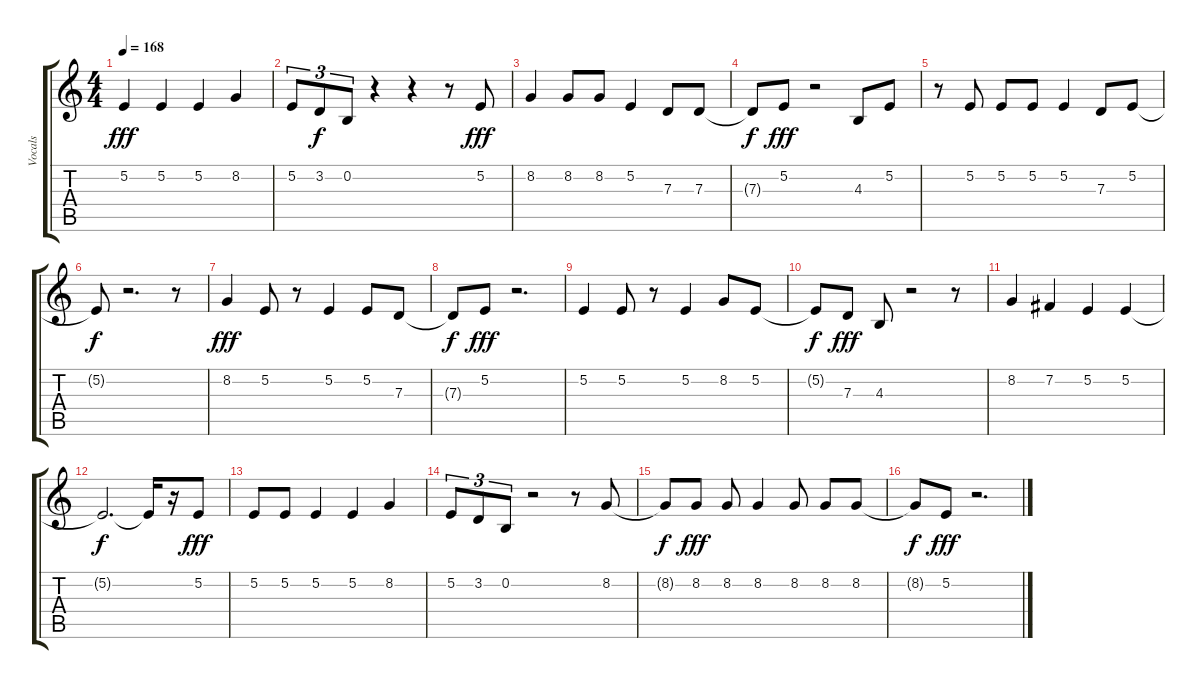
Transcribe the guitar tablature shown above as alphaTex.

\track ("Vocals" "Vocals") {instrument lead2sawtooth}
\staff {score tabs}
\tuning (E4 B3 G3 D3 A2 E2) {hide}
\ts (4 4)
\tempo 168
\clef g2
\ks c
5.2.4{dy fff} 5.2.4 5.2.4 8.2.4 |
5.2.8{tu (3 2)} 3.2.8{tu (3 2) dy f} 0.2.8{tu (3 2)} r.4 r.4 r.8 5.2.8{dy fff} |
8.2.4 8.2.8 8.2.8 5.2.4 7.3.8 7.3.8 |
7.3{t}.8{dy f} 5.2.8{dy fff} r.2 4.3.8 5.2.8 |
r.8 5.2.8 5.2.8 5.2.8 5.2.4 7.3.8 5.2.8 |
5.2{t}.8{dy f} r.2{d} r.8 |
8.2.4{dy fff} 5.2.8 r.8 5.2.4 5.2.8 7.3.8 |
7.3{t}.8{dy f} 5.2.8{dy fff} r.2{d} |
5.2.4 5.2.8 r.8 5.2.4 8.2.8 5.2.8 |
5.2{t}.8{dy f} 7.3.8{dy fff} 4.3.8 r.2 r.8 |
8.2.4 7.2.4 5.2.4 5.2.4 |
5.2{t}.2{d dy f} 5.2{t}.16 r.16 5.2.8{dy fff} |
5.2.8 5.2.8 5.2.4 5.2.4 8.2.4 |
5.2.8{tu (3 2)} 3.2.8{tu (3 2)} 0.2.8{tu (3 2)} r.2 r.8 8.2.8 |
8.2{t}.8{dy f} 8.2.8{dy fff} 8.2.8 8.2.4 8.2.8 8.2.8 8.2.8 |
8.2{t}.8{dy f} 5.2.8{dy fff} r.2{d}
